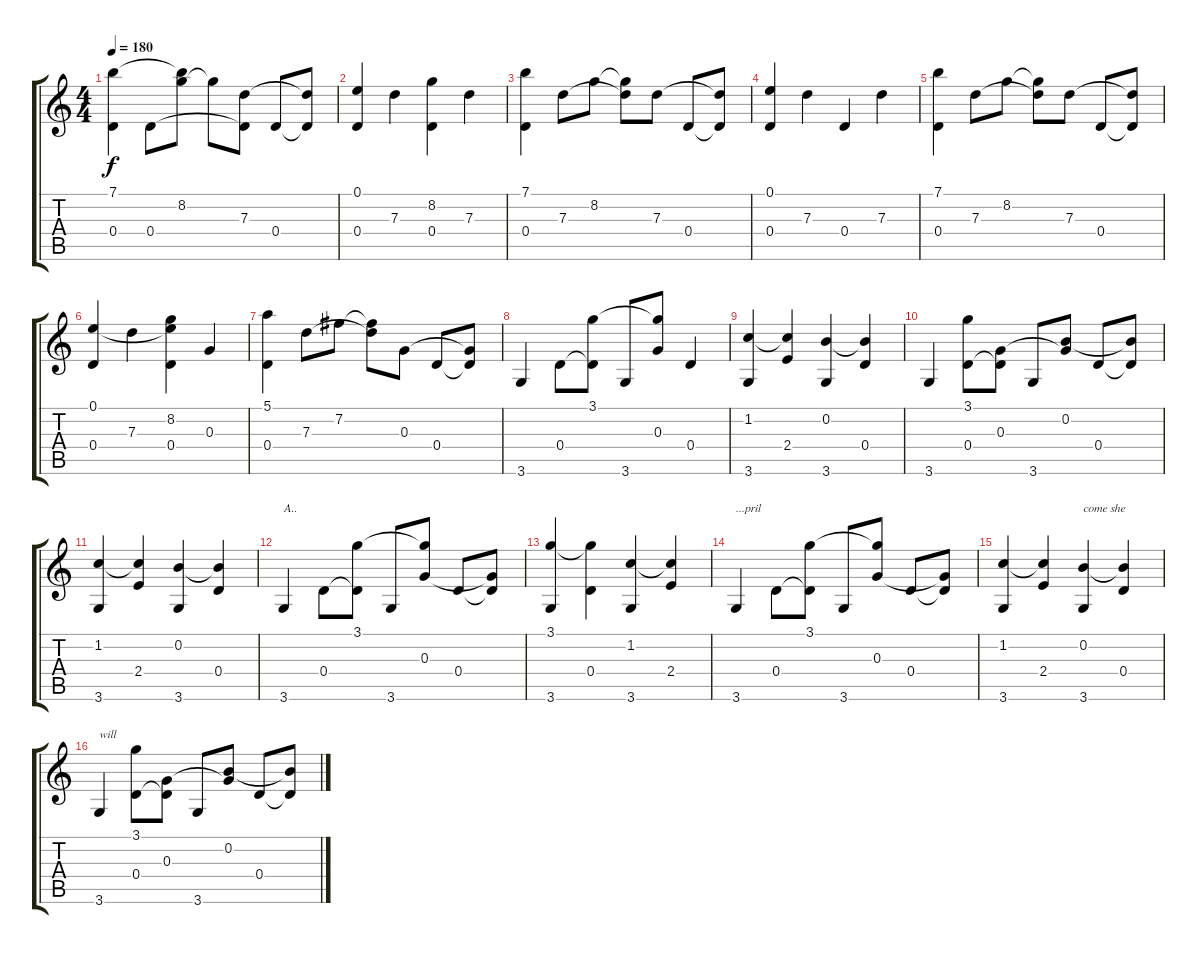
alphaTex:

\track "" {instrument acousticguitarnylon}
\staff {score tabs}
\tuning (E4 B3 G3 D3 A2 E2) {hide}
\ts (4 4)
\tempo 180
\clef g2
\ks c
(7.1 0.4).4{dy f instrument acousticguitarnylon} 0.4.8 (7.1{t} 8.2).8 8.2{t}.8 (7.3 0.4{t}).8 0.4.8 (7.3{t} 0.4{t}).8 |
(0.1 0.4).4 7.3.4 (8.2 0.4).4 7.3.4 |
(7.1 0.4).4 7.3.8 8.2.8 (8.2{t} 7.3{t}).8 7.3.8 0.4.8 (7.3{t} 0.4{t}).8 |
(0.1 0.4).4 7.3.4 0.4.4 7.3.4 |
(7.1 0.4).4 7.3.8 8.2.8 (8.2{t} 7.3{t}).8 7.3.8 0.4.8 (7.3{t} 0.4{t}).8 |
(0.1 0.4).4 7.3.4 (0.1{t} 8.2 0.4).4 0.3.4 |
(5.1 0.4).4 7.3.8 7.2.8 (7.2{t} 7.3{t}).8 0.3.8 0.4.8 (0.3{t} 0.4{t}).8 |
3.6.4 0.4.8 (3.1 0.4{t}).8 3.6.8 (3.1{t} 0.3).8 0.4.4 |
(1.2 3.6).4 (1.2{t} 2.4).4 (0.2 3.6).4 (0.2{t} 0.4).4 |
3.6.4 (3.1 0.4).8 (0.3 0.4{t}).8 3.6.8 (0.2 0.3{t}).8 0.4.8 (0.2{t} 0.4{t}).8 |
(1.2 3.6).4 (1.2{t} 2.4).4 (0.2 3.6).4 (0.2{t} 0.4).4 |
3.6.4{txt "A.."} 0.4.8 (3.1 0.4{t}).8 3.6.8 (3.1{t} 0.3).8 0.4.8 (0.3{t} 0.4{t}).8 |
(3.1 3.6).4 (3.1{t} 0.4).4 (1.2 3.6).4 (1.2{t} 2.4).4 |
3.6.4{txt "...pril"} 0.4.8 (3.1 0.4{t}).8 3.6.8 (3.1{t} 0.3).8 0.4.8 (0.3{t} 0.4{t}).8 |
(1.2 3.6).4 (1.2{t} 2.4).4 (0.2 3.6).4{txt "come she"} (0.2{t} 0.4).4 |
3.6.4{txt "will"} (3.1 0.4).8 (0.3 0.4{t}).8 3.6.8 (0.2 0.3{t}).8 0.4.8 (0.2{t} 0.4{t}).8
